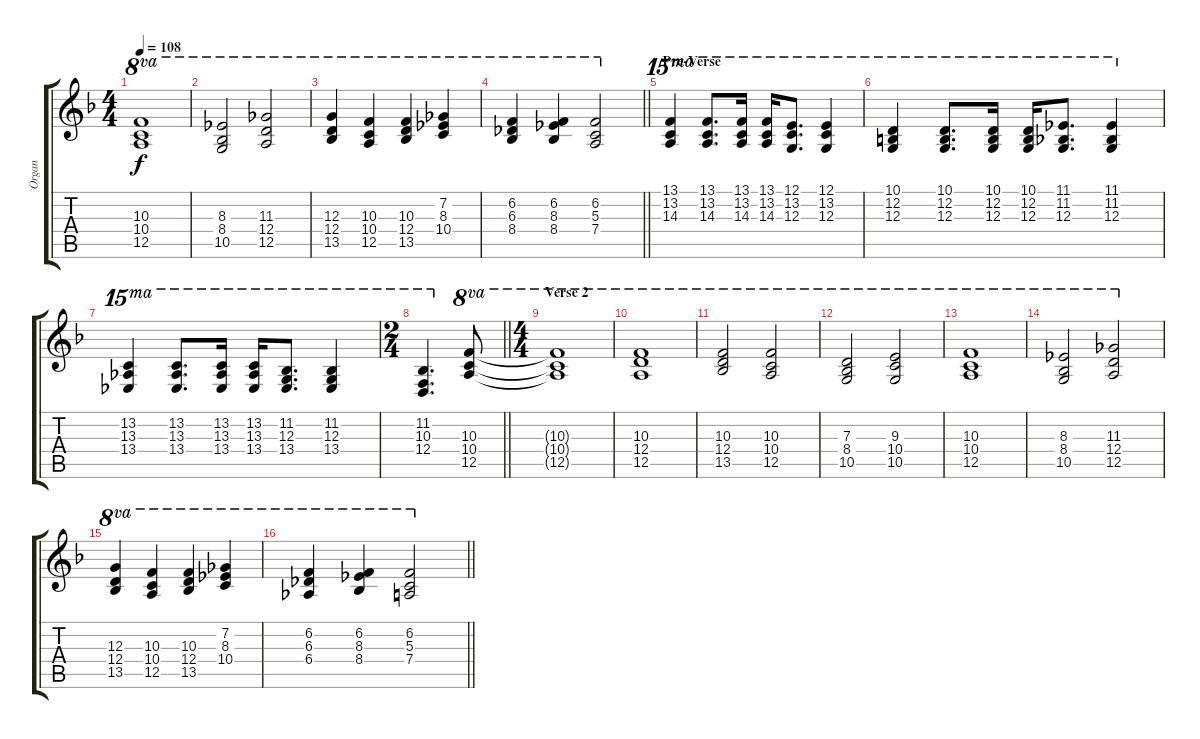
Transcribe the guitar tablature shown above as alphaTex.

\track ("Organ" "Organ") {instrument rockorgan}
\staff {score tabs}
\tuning (E5 B4 G4 D4 A3 E3) {hide}
\ts (4 4)
\tempo 108
\clef g2
\ks f
(10.3 10.4 12.5).1{ot 8va dy f} |
(8.3 8.4 10.5).2{ot 8va} (11.3 12.4 12.5).2{ot 8va} |
(12.3 12.4 13.5).4{ot 8va} (10.3 10.4 12.5).4{ot 8va} (10.3 12.4 13.5).4{ot 8va} (7.2 8.3 10.4).4{ot 8va} |
\barLineRight lightlight
(6.2 6.3 8.4).4{ot 8va} (6.2 8.3 8.4).4{ot 8va} (6.2 5.3 7.4).2{ot 8va} |
\section ("" "Pre-Verse")
(13.1 13.2 14.3).4{ot 15ma} (13.1 13.2 14.3).8{d ot 15ma} (13.1 13.2 14.3).16{ot 15ma} (13.1 13.2 14.3).16{ot 15ma} (12.1 13.2 12.3).8{d ot 15ma} (12.1 13.2 12.3).4{ot 15ma} |
(10.1 12.2 12.3).4{ot 15ma} (10.1 12.2 12.3).8{d ot 15ma} (10.1 12.2 12.3).16{ot 15ma} (10.1 12.2 12.3).16{ot 15ma} (11.1 11.2 12.3).8{d ot 15ma} (11.1 11.2 12.3).4{ot 15ma} |
(13.2 13.3 13.4).4{ot 15ma} (13.2 13.3 13.4).8{d ot 15ma} (13.2 13.3 13.4).16{ot 15ma} (13.2 13.3 13.4).16{ot 15ma} (11.2 12.3 13.4).8{d ot 15ma} (11.2 12.3 13.4).4{ot 15ma} |
\ts (2 4)
\barLineRight lightlight
(11.2 10.3 12.4).4{d ot 15ma} (10.3 10.4 12.5).8{ot 8va} |
\ts (4 4)
\section ("" "Verse 2")
(10.3{t} 10.4{t} 12.5{t}).1{ot 8va} |
(10.3 12.4 12.5).1{ot 8va} |
(10.3 12.4 13.5).2{ot 8va} (10.3 10.4 12.5).2{ot 8va} |
(7.3 8.4 10.5).2{ot 8va} (9.3 10.4 10.5).2{ot 8va} |
(10.3 10.4 12.5).1{ot 8va} |
(8.3 8.4 10.5).2{ot 8va} (11.3 12.4 12.5).2{ot 8va} |
(12.3 12.4 13.5).4{ot 8va} (10.3 10.4 12.5).4{ot 8va} (10.3 12.4 13.5).4{ot 8va} (7.2 8.3 10.4).4{ot 8va} |
\barLineRight lightlight
(6.2 6.3 6.4).4{ot 8va} (6.2 8.3 8.4).4{ot 8va} (6.2 5.3 7.4).2{ot 8va}
